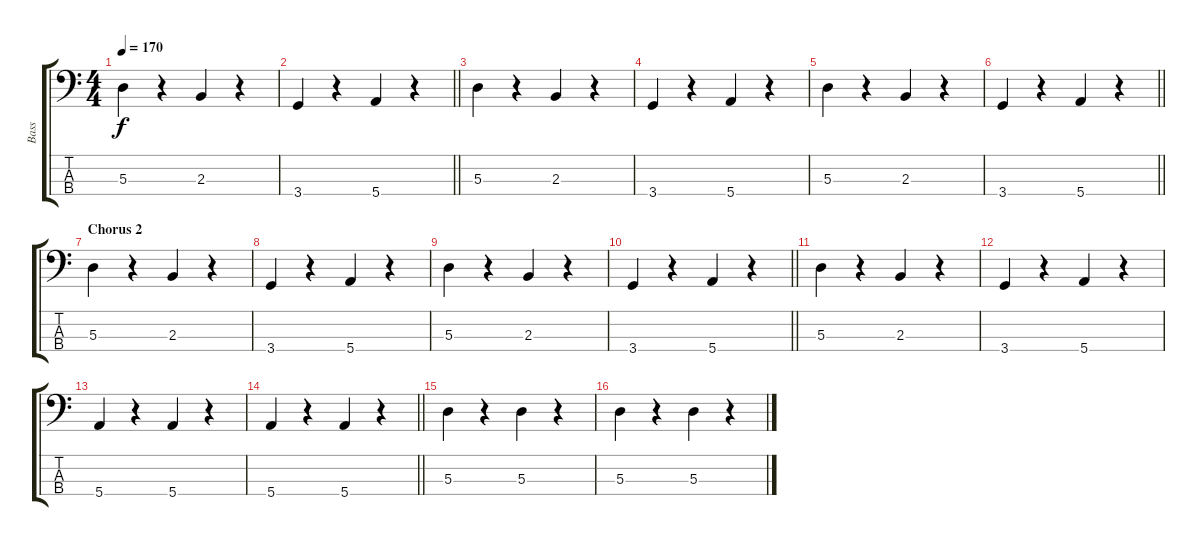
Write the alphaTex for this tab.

\track ("Bass" "Bass") {instrument acousticbass}
\staff {score tabs}
\tuning (G2 D2 A1 E1) {hide}
\ts (4 4)
\tempo 170
\clef f4
\ks c
5.3.4{dy f} r.4 2.3.4 r.4 |
\barLineRight lightlight
3.4.4 r.4 5.4.4 r.4 |
5.3.4 r.4 2.3.4 r.4 |
3.4.4 r.4 5.4.4 r.4 |
5.3.4 r.4 2.3.4 r.4 |
\barLineRight lightlight
3.4.4 r.4 5.4.4 r.4 |
\section ("" "Chorus 2")
5.3.4 r.4 2.3.4 r.4 |
3.4.4 r.4 5.4.4 r.4 |
5.3.4 r.4 2.3.4 r.4 |
\barLineRight lightlight
3.4.4 r.4 5.4.4 r.4 |
5.3.4 r.4 2.3.4 r.4 |
3.4.4 r.4 5.4.4 r.4 |
5.4.4 r.4 5.4.4 r.4 |
\barLineRight lightlight
5.4.4 r.4 5.4.4 r.4 |
5.3.4 r.4 5.3.4 r.4 |
5.3.4 r.4 5.3.4 r.4
